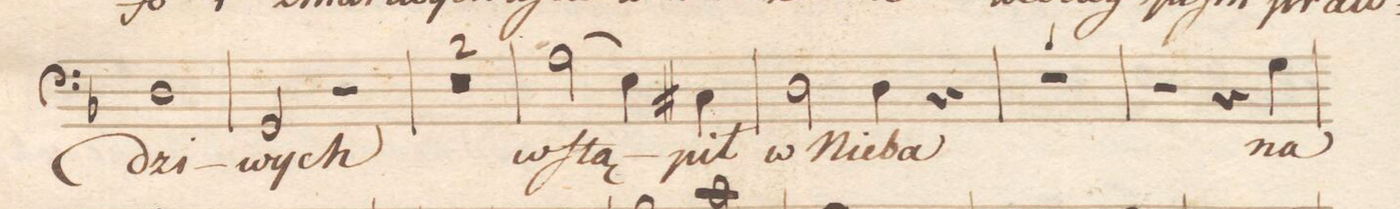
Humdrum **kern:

**kern	**text	**dynam
*I"Baʃso	*	*
*clefF4	*	*
*k[b-]	*	*
*met(c|)	*	*
*M2/2	*	*
1D	-dzi-	.
=59	=59	=59
2GG/	-wych	.
2r	.	.
=60	=60	=60
0r	.	.
=61	=61	=61
=62	=62	=62
(2A\	wʃtą-	.
4E\)	.	.
4C#X\	-pił	.
=63	=63	=63
2D\	w_Nie-	.
4D\	-ba	.
4r	.	.
=64	=64	=64
1r	.	.
=65	=65	=65
2r	.	.
4r	.	.
4G\	na	.
=66	=66	=66
*-	*-	*-
